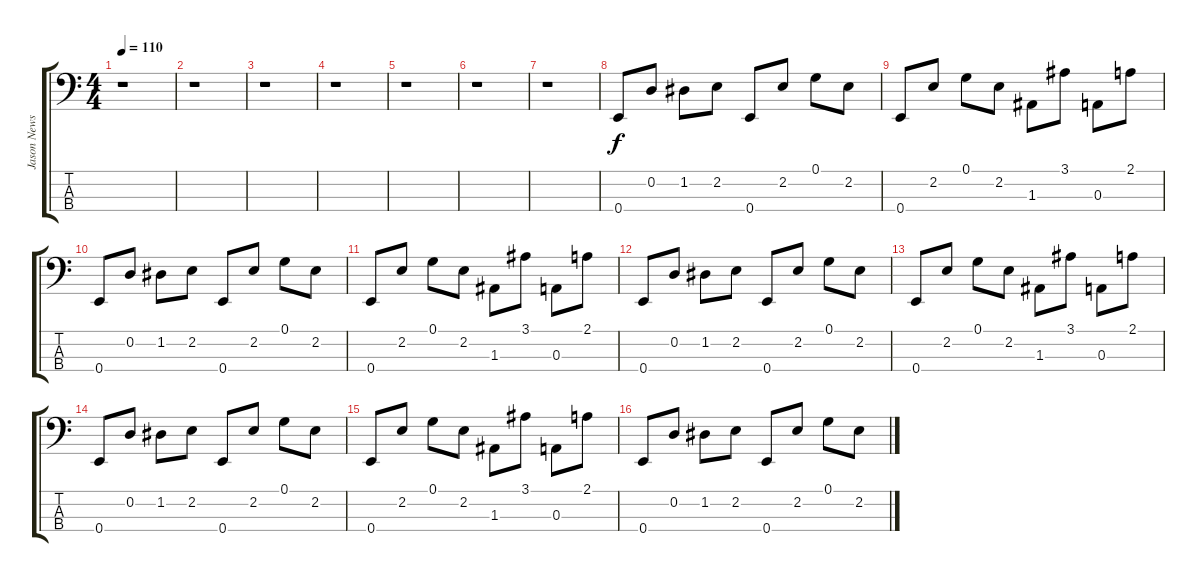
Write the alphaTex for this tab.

\track ("Jason Newstead" "Jason News") {instrument electricbasspick}
\staff {score tabs}
\tuning (G2 D2 A1 E1) {hide}
\ts (4 4)
\tempo 110
\clef f4
\ks c
r.1{dy f instrument electricbasspick} |
r.1 |
r.1 |
r.1 |
r.1 |
r.1 |
r.1 |
0.4.8 0.2.8 1.2.8 2.2.8 0.4.8 2.2.8 0.1.8 2.2.8 |
0.4.8 2.2.8 0.1.8 2.2.8 1.3.8 3.1.8 0.3.8 2.1.8 |
0.4.8 0.2.8 1.2.8 2.2.8 0.4.8 2.2.8 0.1.8 2.2.8 |
0.4.8 2.2.8 0.1.8 2.2.8 1.3.8 3.1.8 0.3.8 2.1.8 |
0.4.8 0.2.8 1.2.8 2.2.8 0.4.8 2.2.8 0.1.8 2.2.8 |
0.4.8 2.2.8 0.1.8 2.2.8 1.3.8 3.1.8 0.3.8 2.1.8 |
0.4.8 0.2.8 1.2.8 2.2.8 0.4.8 2.2.8 0.1.8 2.2.8 |
0.4.8 2.2.8 0.1.8 2.2.8 1.3.8 3.1.8 0.3.8 2.1.8 |
0.4.8 0.2.8 1.2.8 2.2.8 0.4.8 2.2.8 0.1.8 2.2.8
